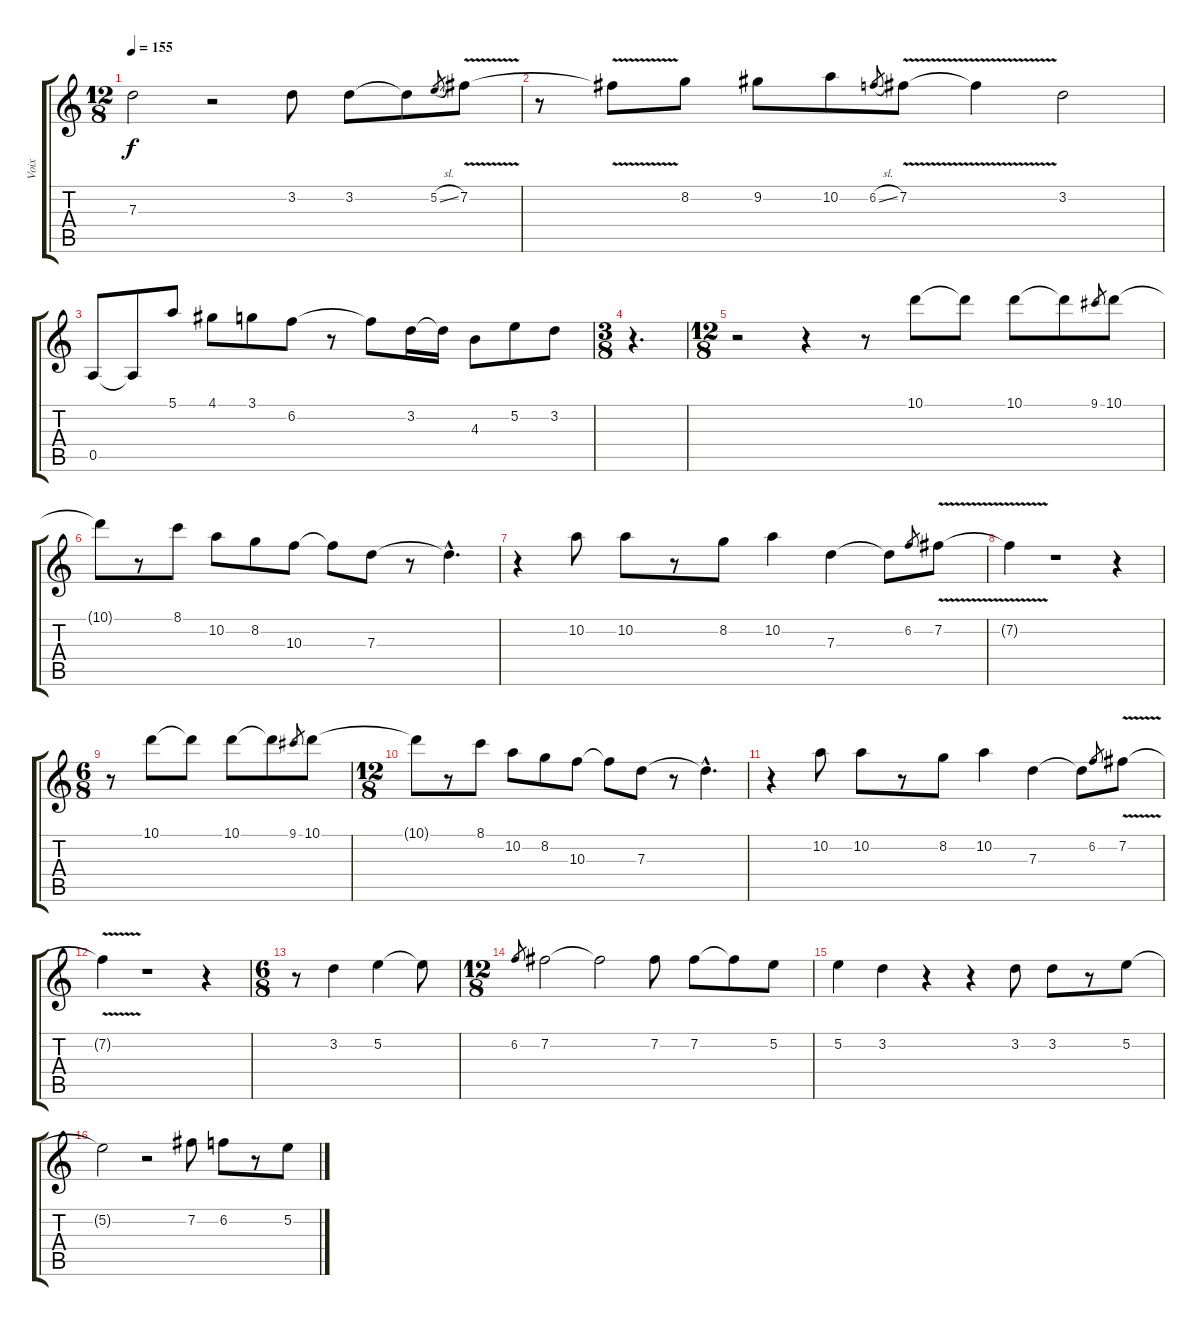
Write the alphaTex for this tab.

\track ("Voix" "Voix") {instrument electricguitarjazz}
\staff {score tabs}
\tuning (E4 B3 G3 D3 A2 E2) {hide}
\ts (12 8)
\tempo 155
\clef g2
\ks c
7.3{t}.2{dy f} r.2 3.2.8 3.2.8 3.2{t}.8 5.2{sl}.8{gr} 7.2{v}.8 |
r.8 7.2{t}.8 8.2.8 9.2.8 10.2.8 6.2{sl}.8{gr} 7.2{v}.8 7.2{t}.4 3.2.2 |
0.5.8 0.5{t}.8 5.1.8 4.1.8 3.1.8 6.2.8 r.8 6.2{t}.8 3.2.16 3.2{t}.16 4.3.8 5.2.8 3.2.8 |
\ts (3 8)
r.4{d} |
\ts (12 8)
r.2 r.4 r.8 10.1.8 10.1{t}.8 10.1.8 10.1{t}.8 9.1.8{gr} 10.1.8 |
10.1{t}.8 r.8 8.1.8 10.2.8 8.2.8 10.3.8 10.3{t}.8 7.3.8 r.8 7.3{hac t}.4{d} |
r.4 10.2.8 10.2.8 r.8 8.2.8 10.2.4 7.3.4 7.3{t}.8 6.2.8{gr} 7.2{v}.8 |
7.2{t}.4 r.1 r.4 |
\ts (6 8)
r.8 10.1.8 10.1{t}.8 10.1.8 10.1{t}.8 9.1.8{gr} 10.1.8 |
\ts (12 8)
10.1{t}.8 r.8 8.1.8 10.2.8 8.2.8 10.3.8 10.3{t}.8 7.3.8 r.8 7.3{hac t}.4{d} |
r.4 10.2.8 10.2.8 r.8 8.2.8 10.2.4 7.3.4 7.3{t}.8 6.2.8{gr} 7.2{v}.8 |
7.2{t}.4 r.1 r.4 |
\ts (6 8)
r.8 3.2.4 5.2.4 5.2{t}.8 |
\ts (12 8)
6.2.8{gr} 7.2.2 7.2{t}.2 7.2.8 7.2.8 7.2{t}.8 5.2.8 |
5.2.4 3.2.4 r.4 r.4 3.2.8 3.2.8 r.8 5.2.8 |
5.2{t}.2 r.2 7.2.8 6.2.8 r.8 5.2.8
